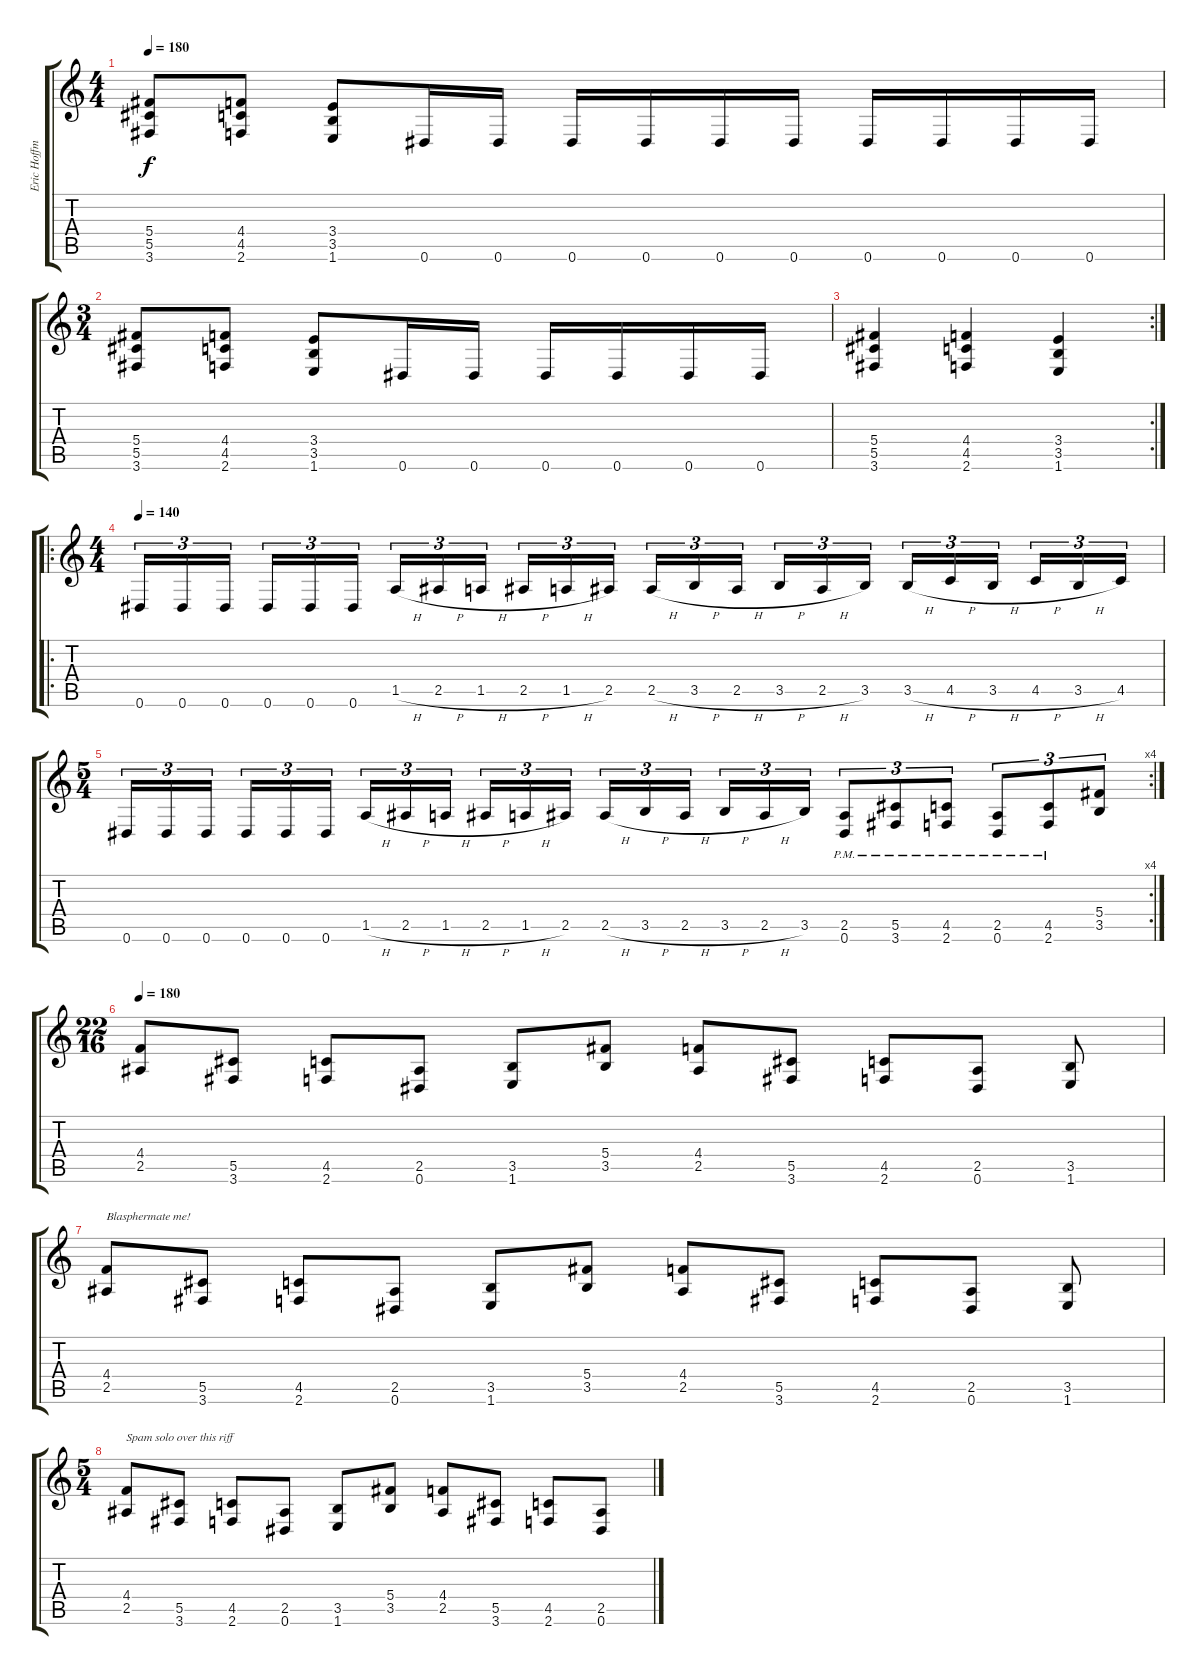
\track ("Eric Hoffman" "Eric Hoffm") {instrument distortionguitar}
\staff {score tabs}
\tuning (Eb4 Bb3 Gb3 Db3 Ab2 Eb2) {hide}
\ts (4 4)
\tempo 180
\clef g2
\ks c
(5.4 5.5 3.6).8{dy f} (4.4 4.5 2.6).8 (3.4 3.5 1.6).8 0.6.16 0.6.16 0.6.16 0.6.16 0.6.16 0.6.16 0.6.16 0.6.16 0.6.16 0.6.16 |
\ts (3 4)
(5.4 5.5 3.6).8 (4.4 4.5 2.6).8 (3.4 3.5 1.6).8 0.6.16 0.6.16 0.6.16 0.6.16 0.6.16 0.6.16 |
\rc 2
(5.4 5.5 3.6).4 (4.4 4.5 2.6).4 (3.4 3.5 1.6).4 |
\ro
\ts (4 4)
\tempo 140
0.6.16{tu (3 2)} 0.6.16{tu (3 2)} 0.6.16{tu (3 2) beam splitsecondary} 0.6.16{tu (3 2)} 0.6.16{tu (3 2)} 0.6.16{tu (3 2)} 1.5{h}.16{tu (3 2)} 2.5{h}.16{tu (3 2)} 1.5{h}.16{tu (3 2) beam splitsecondary} 2.5{h}.16{tu (3 2)} 1.5{h}.16{tu (3 2)} 2.5.16{tu (3 2)} 2.5{h}.16{tu (3 2)} 3.5{h}.16{tu (3 2)} 2.5{h}.16{tu (3 2) beam splitsecondary} 3.5{h}.16{tu (3 2)} 2.5{h}.16{tu (3 2)} 3.5.16{tu (3 2)} 3.5{h}.16{tu (3 2)} 4.5{h}.16{tu (3 2)} 3.5{h}.16{tu (3 2) beam splitsecondary} 4.5{h}.16{tu (3 2)} 3.5{h}.16{tu (3 2)} 4.5.16{tu (3 2)} |
\rc 4
\ts (5 4)
0.6.16{tu (3 2)} 0.6.16{tu (3 2)} 0.6.16{tu (3 2) beam splitsecondary} 0.6.16{tu (3 2)} 0.6.16{tu (3 2)} 0.6.16{tu (3 2)} 1.5{h}.16{tu (3 2)} 2.5{h}.16{tu (3 2)} 1.5{h}.16{tu (3 2) beam splitsecondary} 2.5{h}.16{tu (3 2)} 1.5{h}.16{tu (3 2)} 2.5.16{tu (3 2)} 2.5{h}.16{tu (3 2)} 3.5{h}.16{tu (3 2)} 2.5{h}.16{tu (3 2) beam splitsecondary} 3.5{h}.16{tu (3 2)} 2.5{h}.16{tu (3 2)} 3.5.16{tu (3 2)} (2.5{pm} 0.6{pm}).8{tu (3 2)} (5.5{pm} 3.6{pm}).8{tu (3 2)} (4.5{pm} 2.6{pm}).8{tu (3 2)} (2.5{pm} 0.6{pm}).8{tu (3 2)} (4.5{pm} 2.6{pm}).8{tu (3 2)} (5.4 3.5).8{tu (3 2)} |
\ts (22 16)
\tempo 180
(4.4 2.5).8 (5.5 3.6).8 (4.5 2.6).8 (2.5 0.6).8 (3.5 1.6).8 (5.4 3.5).8 (4.4 2.5).8 (5.5 3.6).8 (4.5 2.6).8 (2.5 0.6).8 (3.5 1.6).8 |
(4.4 2.5).8{txt "Blasphermate me!"} (5.5 3.6).8 (4.5 2.6).8 (2.5 0.6).8 (3.5 1.6).8 (5.4 3.5).8 (4.4 2.5).8 (5.5 3.6).8 (4.5 2.6).8 (2.5 0.6).8 (3.5 1.6).8 |
\ts (5 4)
(4.4 2.5).8{txt "Spam solo over this riff"} (5.5 3.6).8 (4.5 2.6).8 (2.5 0.6).8 (3.5 1.6).8 (5.4 3.5).8 (4.4 2.5).8 (5.5 3.6).8 (4.5 2.6).8 (2.5 0.6).8
